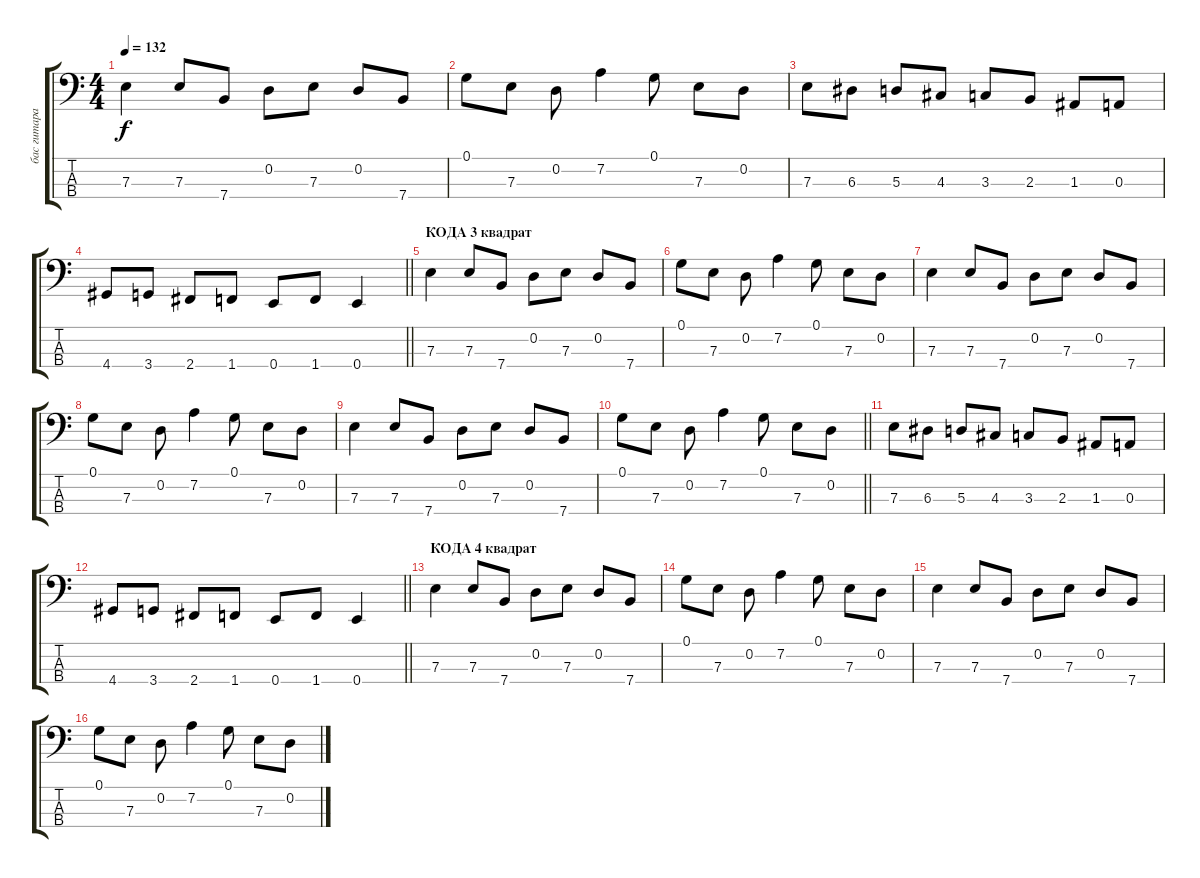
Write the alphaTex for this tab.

\track ("бас гитара" "бас гитара") {instrument electricbassfinger}
\staff {score tabs}
\tuning (G2 D2 A1 E1) {hide}
\ts (4 4)
\tempo 132
\clef f4
\ks c
7.3.4{dy f} 7.3.8 7.4.8 0.2.8 7.3.8 0.2.8 7.4.8 |
0.1.8 7.3.8 0.2.8 7.2.4 0.1.8 7.3.8 0.2.8 |
7.3.8 6.3.8 5.3.8 4.3.8 3.3.8 2.3.8 1.3.8 0.3.8 |
\barLineRight lightlight
4.4.8 3.4.8 2.4.8 1.4.8 0.4.8 1.4.8 0.4.4 |
\section ("" "КОДА 3 квадрат")
7.3.4 7.3.8 7.4.8 0.2.8 7.3.8 0.2.8 7.4.8 |
0.1.8 7.3.8 0.2.8 7.2.4 0.1.8 7.3.8 0.2.8 |
7.3.4 7.3.8 7.4.8 0.2.8 7.3.8 0.2.8 7.4.8 |
0.1.8 7.3.8 0.2.8 7.2.4 0.1.8 7.3.8 0.2.8 |
7.3.4 7.3.8 7.4.8 0.2.8 7.3.8 0.2.8 7.4.8 |
\barLineRight lightlight
0.1.8 7.3.8 0.2.8 7.2.4 0.1.8 7.3.8 0.2.8 |
7.3.8 6.3.8 5.3.8 4.3.8 3.3.8 2.3.8 1.3.8 0.3.8 |
\barLineRight lightlight
4.4.8 3.4.8 2.4.8 1.4.8 0.4.8 1.4.8 0.4.4 |
\section ("" "КОДА 4 квадрат")
7.3.4 7.3.8 7.4.8 0.2.8 7.3.8 0.2.8 7.4.8 |
0.1.8 7.3.8 0.2.8 7.2.4 0.1.8 7.3.8 0.2.8 |
7.3.4 7.3.8 7.4.8 0.2.8 7.3.8 0.2.8 7.4.8 |
0.1.8 7.3.8 0.2.8 7.2.4 0.1.8 7.3.8 0.2.8
